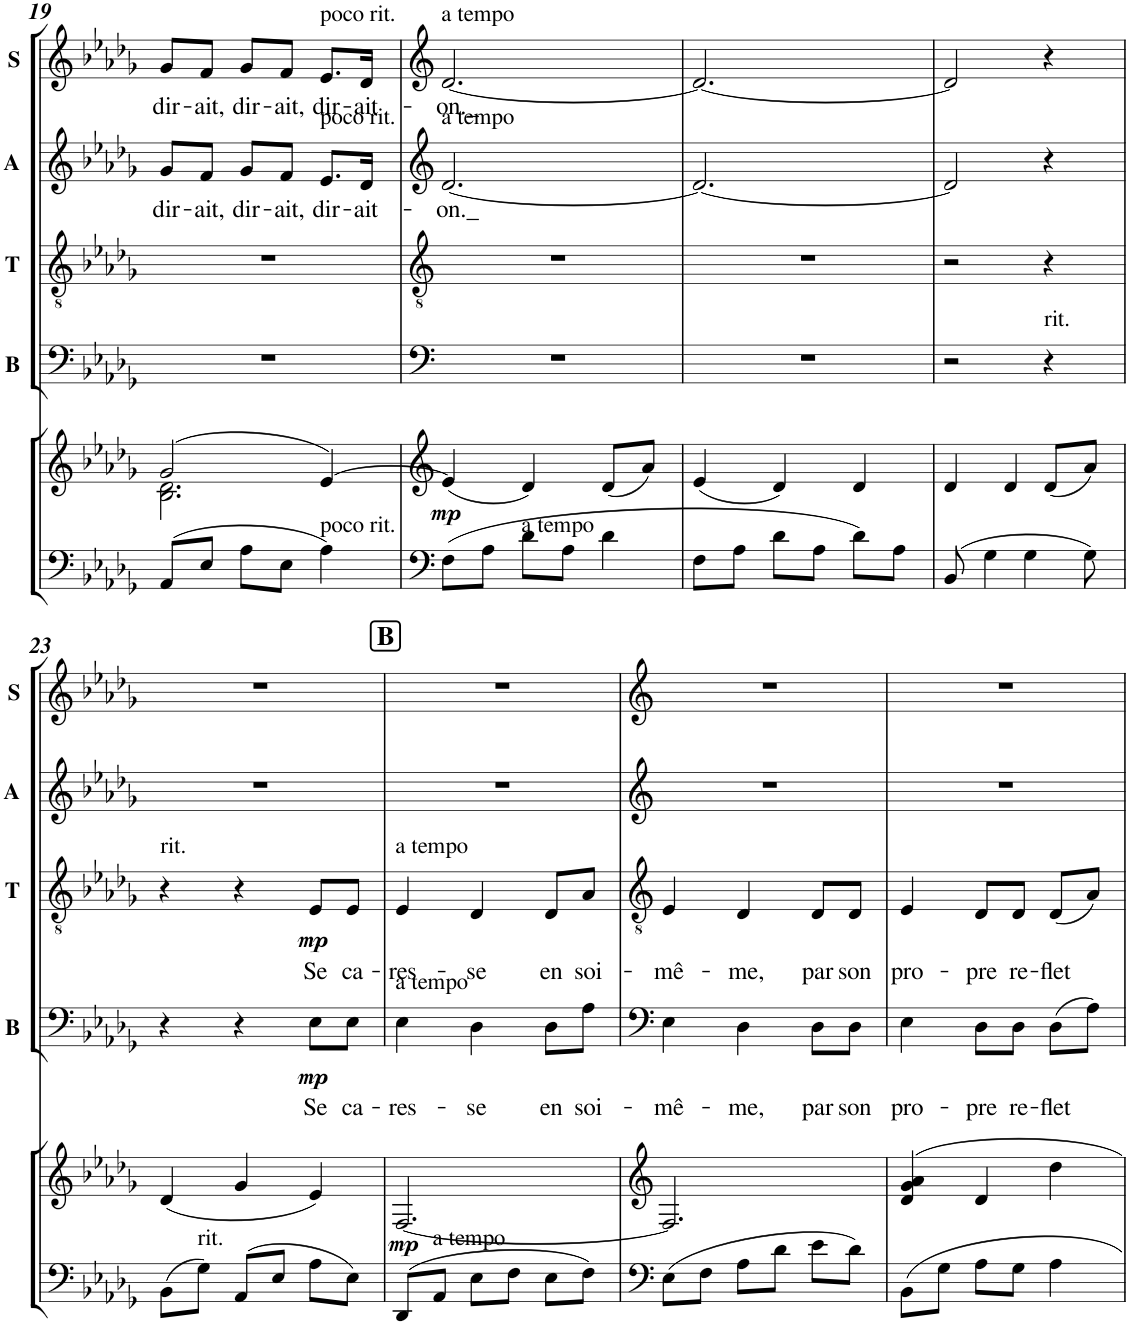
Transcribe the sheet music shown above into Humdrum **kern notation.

**kern	**kern	**dynam	**kern	**text	**dynam	**kern	**text	**dynam	**kern	**text	**kern	**text
*part6	*part5	*part5	*part4	*part4	*part4	*part3	*part3	*part3	*part2	*part2	*part1	*part1
*staff6	*staff5	*staff5	*staff4	*staff4	*staff4	*staff3	*staff3	*staff3	*staff2	*staff2	*staff1	*staff1
*I"P2	*I"P1	*	*I"Basso	*	*	*I"Tenor	*	*	*I"Alto	*	*I"Soprano	*
*	*	*	*I'B	*	*	*I'T	*	*	*I'A	*	*I'S	*
!!LO:PB:g=z
*clefF4	*clefG2	*	*clefF4	*	*	*clefGv2	*	*	*clefG2	*	*clefG2	*
*k[b-e-a-d-g-]	*k[b-e-a-d-g-]	*	*k[b-e-a-d-g-]	*	*	*k[b-e-a-d-g-]	*	*	*k[b-e-a-d-g-]	*	*k[b-e-a-d-g-]	*
*M3/4	*M3/4	*	*M3/4	*	*	*M3/4	*	*	*M3/4	*	*M3/4	*
=19	=19	=19	=19	=19	=19	=19	=19	=19	=19	=19	=19	=19
*	*^	*	*	*	*	*	*	*	*	*	*	*
!	!	!	!	!	!	!	!	!	!	!	!LO:LY:b	!	!LO:LY:b
(8AA-/L	(2g-/	2.B-\ 2.d-\	.	2.r	.	.	2.r	.	.	8g-/L	dir-	8g-/L	dir-
!	!	!	!	!	!	!	!	!	!	!	!LO:LY:b	!	!LO:LY:b
8E-/J	.	.	.	.	.	.	.	.	.	8f/J	ait,	8f/J	ait,
!	!	!	!	!	!	!	!	!	!	!	!LO:LY:b	!	!LO:LY:b
8A-\L	.	.	.	.	.	.	.	.	.	8g-/L	dir-	8g-/L	dir-
!	!	!	!	!	!	!	!	!	!	!	!LO:LY:b	!	!LO:LY:b
8E-\J	.	.	.	.	.	.	.	.	.	8f/J	ait,	8f/J	ait,
!	!	!	!	!	!	!	!	!	!	!	!	!LO:TX:a:t=poco rit.	!
!	!	!	!	!	!	!	!	!	!	!LO:TX:a:t=poco rit.	!	!	!
!LO:TX:a:t=poco rit.	!	!	!	!	!	!	!	!	!	!	!	!	!
!	!	!	!	!	!	!	!	!	!	!	!LO:LY:b	!	!LO:LY:b
4A-\)	[4e-/)	.	.	.	.	.	.	.	.	8.e-/L	dir-	8.e-/L	dir-
!	!	!	!	!	!	!	!	!	!	!	!LO:LY:b	!	!LO:LY:b
.	.	.	.	.	.	.	.	.	.	16d-/Jk	ait-	16d-/Jk	ait-
*	*v	*v	*	*	*	*	*	*	*	*	*	*	*
=20	=20	=20	=20	=20	=20	=20	=20	=20	=20	=20	=20	=20
!	!	!	!	!	!	!	!	!	!	!	!LO:TX:a:t=a tempo	!
!	!	!	!	!	!	!	!	!	!LO:TX:a:t=a tempo	!	!	!
!	!	!LO:DY:b	!	!	!	!	!	!	!	!LO:LY:b	!	!LO:LY:b
(8F\L	(4e-/]	mp	2.r	.	.	2.r	.	.	[2.d-/	on._	[2.d-/	on._
8A-\J	.	.	.	.	.	.	.	.	.	.	.	.
!LO:TX:a:t=a tempo	!	!	!	!	!	!	!	!	!	!	!	!
8d-\L	4d-/)	.	.	.	.	.	.	.	.	.	.	.
8A-\J	.	.	.	.	.	.	.	.	.	.	.	.
4d-\	(8d-/L	.	.	.	.	.	.	.	.	.	.	.
.	8a-/J)	.	.	.	.	.	.	.	.	.	.	.
=21	=21	=21	=21	=21	=21	=21	=21	=21	=21	=21	=21	=21
8F\L	(4e-/	.	2.r	.	.	2.r	.	.	2.d-/_	.	2.d-/_	.
8A-\J	.	.	.	.	.	.	.	.	.	.	.	.
8d-\L	4d-/)	.	.	.	.	.	.	.	.	.	.	.
8A-\J	.	.	.	.	.	.	.	.	.	.	.	.
8d-\L)	4d-/	.	.	.	.	.	.	.	.	.	.	.
8A-\J	.	.	.	.	.	.	.	.	.	.	.	.
=22	=22	=22	=22	=22	=22	=22	=22	=22	=22	=22	=22	=22
(8BB-/	4d-/	.	2r	.	.	2r	.	.	2d-/]	.	2d-/]	.
4G-\	.	.	.	.	.	.	.	.	.	.	.	.
.	4d-/	.	.	.	.	.	.	.	.	.	.	.
4G-\	.	.	.	.	.	.	.	.	.	.	.	.
!	!	!	!LO:TX:a:t=rit.	!	!	!	!	!	!	!	!	!
.	(8d-/L	.	4r	.	.	4r	.	.	4r	.	4r	.
8G-\)	8a-/J)	.	.	.	.	.	.	.	.	.	.	.
!!LO:LB:g=z
=23	=23	=23	=23	=23	=23	=23	=23	=23	=23	=23	=23	=23
!	!	!	!	!	!	!LO:TX:a:t=rit.	!	!	!	!	!	!
(8BB-\L	(4d-/	.	4r	.	.	4r	.	.	2.r	.	2.r	.
!LO:TX:a:t=rit.	!	!	!	!	!	!	!	!	!	!	!	!
8G-\J)	.	.	.	.	.	.	.	.	.	.	.	.
(8AA-/L	4g-/	.	4r	.	.	4r	.	.	.	.	.	.
8E-/J	.	.	.	.	.	.	.	.	.	.	.	.
!	!	!	!	!LO:LY:b	!LO:DY:b	!	!LO:LY:b	!LO:DY:b	!	!	!	!
8A-\L	4e-/)	.	8E-\L	Se	mp	8E-/L	Se	mp	.	.	.	.
!	!	!	!	!LO:LY:b	!	!	!LO:LY:b	!	!	!	!	!
8E-\J)	.	.	8E-\J	ca-	.	8E-/J	ca-	.	.	.	.	.
!!LO:REH:place=s1:a:B:cj:fs=14:t=B
=24	=24	=24	=24	=24	=24	=24	=24	=24	=24	=24	=24	=24
!	!	!	!	!	!	!LO:TX:a:t=a tempo	!	!	!	!	!	!
!	!	!	!LO:TX:a:t=a tempo	!	!	!	!	!	!	!	!	!
!	!	!LO:DY:b	!	!LO:LY:b	!	!	!LO:LY:b	!	!	!	!	!
(8DD-/L	[2.F/	mp	4E-\	res-	.	4E-/	res-	.	2.r	.	2.r	.
!LO:TX:a:t=a tempo	!	!	!	!	!	!	!	!	!	!	!	!
8AA-/J	.	.	.	.	.	.	.	.	.	.	.	.
!	!	!	!	!LO:LY:b	!	!	!LO:LY:b	!	!	!	!	!
8E-\L	.	.	4D-\	se	.	4D-/	se	.	.	.	.	.
8F\J	.	.	.	.	.	.	.	.	.	.	.	.
!	!	!	!	!LO:LY:b	!	!	!LO:LY:b	!	!	!	!	!
8E-\L	.	.	8D-\L	en	.	8D-/L	en	.	.	.	.	.
!	!	!	!	!LO:LY:b	!	!	!LO:LY:b	!	!	!	!	!
8F\J)	.	.	8A-\J	soi-	.	8A-/J	soi-	.	.	.	.	.
=25	=25	=25	=25	=25	=25	=25	=25	=25	=25	=25	=25	=25
!	!	!	!	!LO:LY:b	!	!	!LO:LY:b	!	!	!	!	!
(8E-\L	2.F/]	.	4E-\	mê-	.	4E-/	mê-	.	2.r	.	2.r	.
8F\J	.	.	.	.	.	.	.	.	.	.	.	.
!	!	!	!	!LO:LY:b	!	!	!LO:LY:b	!	!	!	!	!
8A-\L	.	.	4D-\	me,	.	4D-/	me,	.	.	.	.	.
8d-\J	.	.	.	.	.	.	.	.	.	.	.	.
!	!	!	!	!LO:LY:b	!	!	!LO:LY:b	!	!	!	!	!
8e-\L	.	.	8D-\L	par	.	8D-/L	par	.	.	.	.	.
!	!	!	!	!LO:LY:b	!	!	!LO:LY:b	!	!	!	!	!
8d-\J)	.	.	8D-\J	son	.	8D-/J	son	.	.	.	.	.
=26	=26	=26	=26	=26	=26	=26	=26	=26	=26	=26	=26	=26
!	!	!	!	!LO:LY:b	!	!	!LO:LY:b	!	!	!	!	!
8BB-\L	4d-/ 4g-/ 4a-/	.	4E-\	pro-	.	4E-/	pro-	.	2.r	.	2.r	.
8G-\J	.	.	.	.	.	.	.	.	.	.	.	.
!	!	!	!	!LO:LY:b	!	!	!LO:LY:b	!	!	!	!	!
8A-\L	4d-/	.	8D-\L	pre	.	8D-/L	pre	.	.	.	.	.
!	!	!	!	!LO:LY:b	!	!	!LO:LY:b	!	!	!	!	!
8G-\J	.	.	8D-\J	re-	.	8D-/J	re-	.	.	.	.	.
!	!	!	!	!LO:LY:b	!	!	!LO:LY:b	!	!	!	!	!
4A-\	4dd-\	.	(8D-\L	flet	.	(8D-/L	flet	.	.	.	.	.
.	.	.	8A-\J)	.	.	8A-/J)	.	.	.	.	.	.
=	=	=	=	=	=	=	=	=	=	=	=	=
*-	*-	*-	*-	*-	*-	*-	*-	*-	*-	*-	*-	*-
